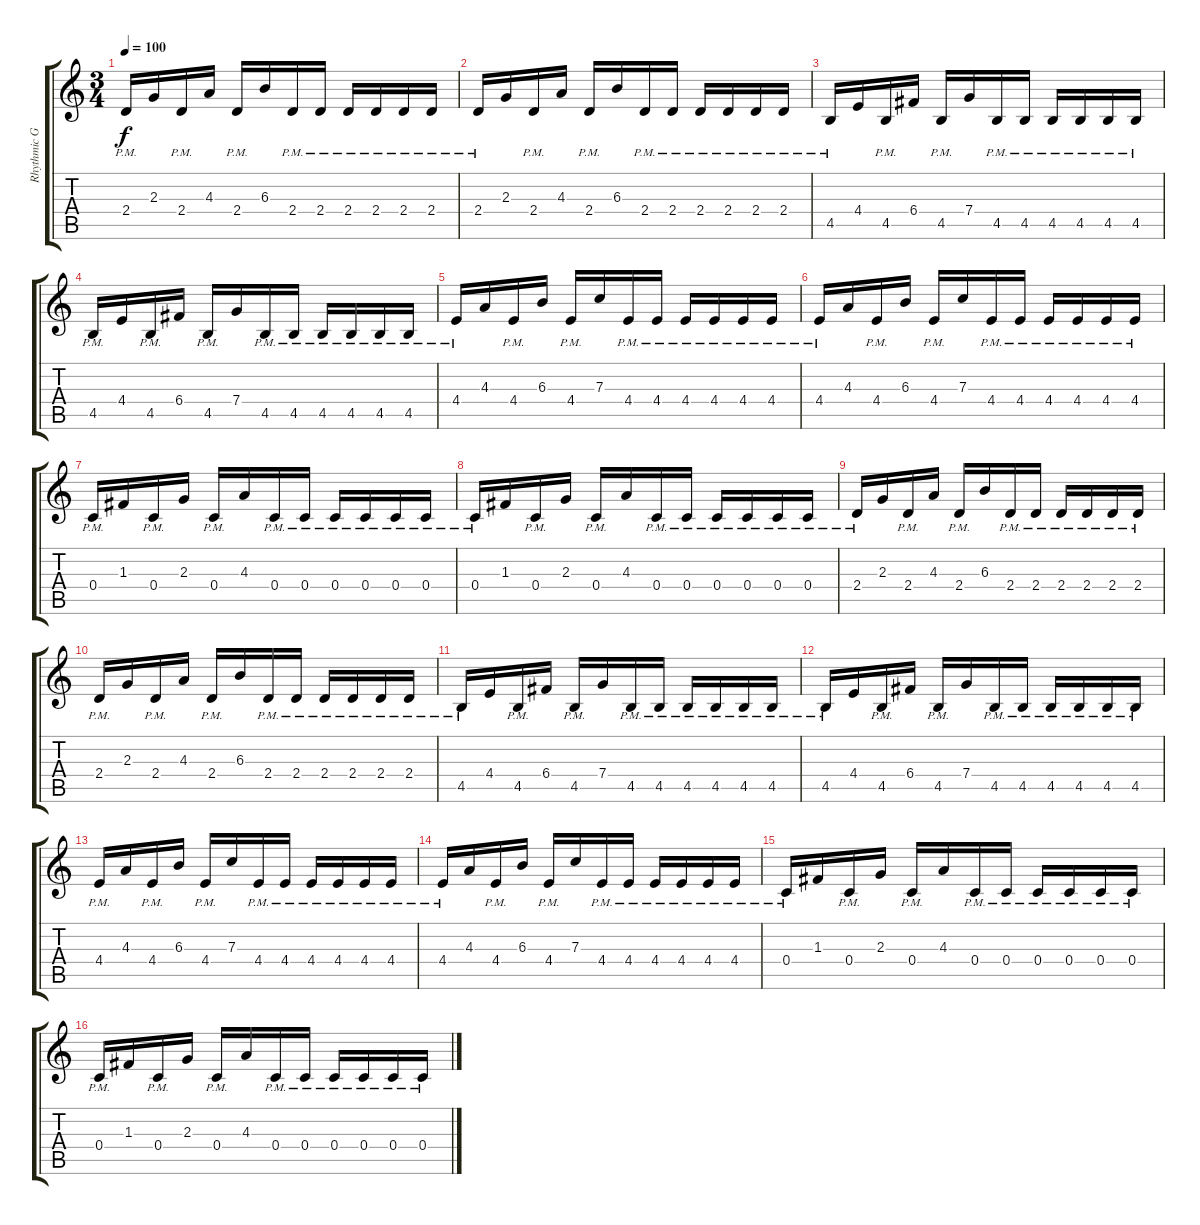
\track ("Rhythmic Guitar" "Rhythmic G") {instrument distortionguitar}
\staff {score tabs}
\tuning (D4 A3 F3 C3 G2 C2) {hide}
\ts (3 4)
\tempo 100
\clef g2
\ks c
2.4{pm}.16{dy f} 2.3.16 2.4{pm}.16 4.3.16 2.4{pm}.16 6.3.16 2.4{pm}.16 2.4{pm}.16 2.4{pm}.16 2.4{pm}.16 2.4{pm}.16 2.4{pm}.16 |
2.4{pm}.16 2.3.16 2.4{pm}.16 4.3.16 2.4{pm}.16 6.3.16 2.4{pm}.16 2.4{pm}.16 2.4{pm}.16 2.4{pm}.16 2.4{pm}.16 2.4{pm}.16 |
4.5{pm}.16 4.4.16 4.5{pm}.16 6.4.16 4.5{pm}.16 7.4.16 4.5{pm}.16 4.5{pm}.16 4.5{pm}.16 4.5{pm}.16 4.5{pm}.16 4.5{pm}.16 |
4.5{pm}.16 4.4.16 4.5{pm}.16 6.4.16 4.5{pm}.16 7.4.16 4.5{pm}.16 4.5{pm}.16 4.5{pm}.16 4.5{pm}.16 4.5{pm}.16 4.5{pm}.16 |
4.4{pm}.16 4.3.16 4.4{pm}.16 6.3.16 4.4{pm}.16 7.3.16 4.4{pm}.16 4.4{pm}.16 4.4{pm}.16 4.4{pm}.16 4.4{pm}.16 4.4{pm}.16 |
4.4{pm}.16 4.3.16 4.4{pm}.16 6.3.16 4.4{pm}.16 7.3.16 4.4{pm}.16 4.4{pm}.16 4.4{pm}.16 4.4{pm}.16 4.4{pm}.16 4.4{pm}.16 |
0.4{pm}.16 1.3.16 0.4{pm}.16 2.3.16 0.4{pm}.16 4.3.16 0.4{pm}.16 0.4{pm}.16 0.4{pm}.16 0.4{pm}.16 0.4{pm}.16 0.4{pm}.16 |
0.4{pm}.16 1.3.16 0.4{pm}.16 2.3.16 0.4{pm}.16 4.3.16 0.4{pm}.16 0.4{pm}.16 0.4{pm}.16 0.4{pm}.16 0.4{pm}.16 0.4{pm}.16 |
2.4{pm}.16 2.3.16 2.4{pm}.16 4.3.16 2.4{pm}.16 6.3.16 2.4{pm}.16 2.4{pm}.16 2.4{pm}.16 2.4{pm}.16 2.4{pm}.16 2.4{pm}.16 |
2.4{pm}.16 2.3.16 2.4{pm}.16 4.3.16 2.4{pm}.16 6.3.16 2.4{pm}.16 2.4{pm}.16 2.4{pm}.16 2.4{pm}.16 2.4{pm}.16 2.4{pm}.16 |
4.5{pm}.16 4.4.16 4.5{pm}.16 6.4.16 4.5{pm}.16 7.4.16 4.5{pm}.16 4.5{pm}.16 4.5{pm}.16 4.5{pm}.16 4.5{pm}.16 4.5{pm}.16 |
4.5{pm}.16 4.4.16 4.5{pm}.16 6.4.16 4.5{pm}.16 7.4.16 4.5{pm}.16 4.5{pm}.16 4.5{pm}.16 4.5{pm}.16 4.5{pm}.16 4.5{pm}.16 |
4.4{pm}.16 4.3.16 4.4{pm}.16 6.3.16 4.4{pm}.16 7.3.16 4.4{pm}.16 4.4{pm}.16 4.4{pm}.16 4.4{pm}.16 4.4{pm}.16 4.4{pm}.16 |
4.4{pm}.16 4.3.16 4.4{pm}.16 6.3.16 4.4{pm}.16 7.3.16 4.4{pm}.16 4.4{pm}.16 4.4{pm}.16 4.4{pm}.16 4.4{pm}.16 4.4{pm}.16 |
0.4{pm}.16 1.3.16 0.4{pm}.16 2.3.16 0.4{pm}.16 4.3.16 0.4{pm}.16 0.4{pm}.16 0.4{pm}.16 0.4{pm}.16 0.4{pm}.16 0.4{pm}.16 |
0.4{pm}.16 1.3.16 0.4{pm}.16 2.3.16 0.4{pm}.16 4.3.16 0.4{pm}.16 0.4{pm}.16 0.4{pm}.16 0.4{pm}.16 0.4{pm}.16 0.4{pm}.16
